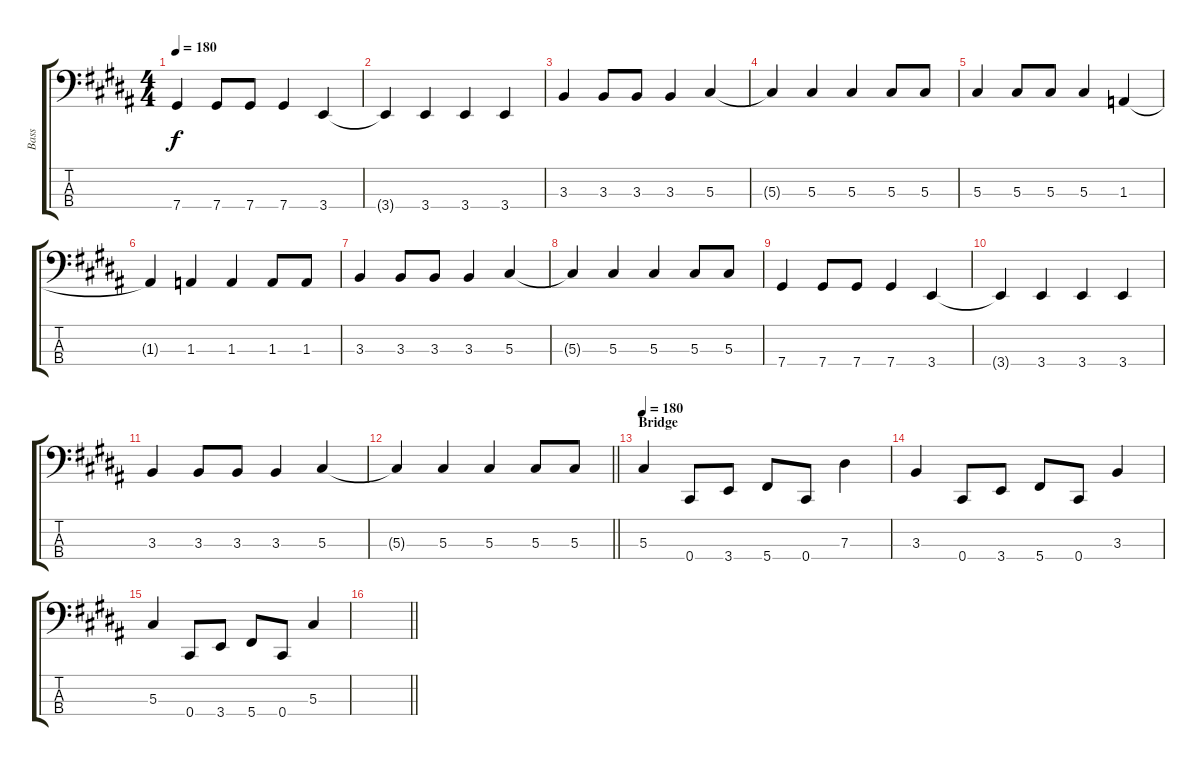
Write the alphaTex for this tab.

\track ("Bass" "Bass") {instrument electricbasspick}
\staff {score tabs}
\tuning (Gb2 Db2 Ab1 Db1) {hide}
\ts (4 4)
\tempo 180
\clef f4
\ks b
7.4.4{dy f} 7.4.8 7.4.8 7.4.4 3.4.4 |
3.4{t}.4 3.4.4 3.4.4 3.4.4 |
3.3.4 3.3.8 3.3.8 3.3.4 5.3.4 |
5.3{t}.4 5.3.4 5.3.4 5.3.8 5.3.8 |
5.3.4 5.3.8 5.3.8 5.3.4 1.3.4 |
1.3{t}.4 1.3.4 1.3.4 1.3.8 1.3.8 |
3.3.4 3.3.8 3.3.8 3.3.4 5.3.4 |
5.3{t}.4 5.3.4 5.3.4 5.3.8 5.3.8 |
7.4.4 7.4.8 7.4.8 7.4.4 3.4.4 |
3.4{t}.4 3.4.4 3.4.4 3.4.4 |
3.3.4 3.3.8 3.3.8 3.3.4 5.3.4 |
\barLineRight lightlight
5.3{t}.4 5.3.4 5.3.4 5.3.8 5.3.8 |
\section ("" "Bridge")
\tempo 180
5.3.4 0.4.8 3.4.8 5.4.8 0.4.8 7.3.4 |
3.3.4 0.4.8 3.4.8 5.4.8 0.4.8 3.3.4 |
5.3.4 0.4.8 3.4.8 5.4.8 0.4.8 5.3.4 |
\barLineRight lightlight
